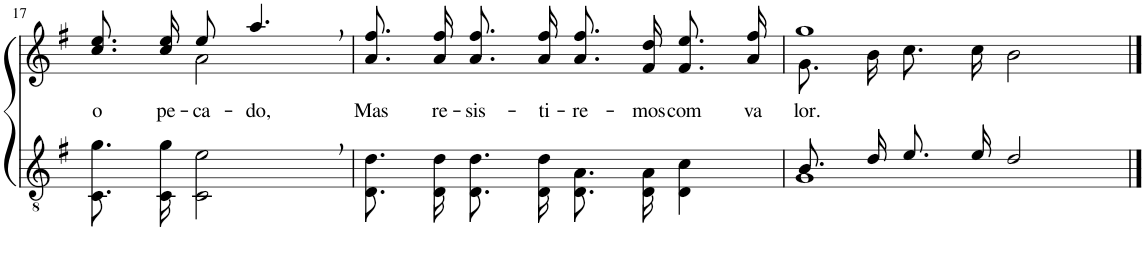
**kern	**kern	**text
*part2	*part1	*part1
*staff2	*staff1	*staff1
*I"Parte III e IV	*I"Parte I e II	*
!!LO:PB:g=z
*clefGv2	*clefG2	*
*Trd3c5	*Trd3c5	*
*k[f#]	*k[f#]	*
*M4/4	*M4/4	*
=17	=17	=17
!	!	!LO:LY:b
*	*^	*
8.C/ 8.g/L	8.cc\ 8.ee\L	4ryy	o
!	!	!	!LO:LY:b
16C/ 16g/Jk	16cc\ 16ee\Jk	.	pe-
!	!	!	!LO:LY:b
2C\, 2e\,	8ee/	2a\	-ca-
!	!	!	!LO:LY:b
.	4.aa,/	.	-do,
*	*v	*v	*
=18	=18	=18
!	!	!LO:LY:b
8.D/ 8.d/L	8.a\ 8.ff#\L	Mas
!	!	!LO:LY:b
16D/ 16d/Jk	16a\ 16ff#\Jk	re-
!	!	!LO:LY:b
8.D/ 8.d/L	8.a\ 8.ff#\L	-sis-
!	!	!LO:LY:b
16D/ 16d/Jk	16a\ 16ff#\Jk	-ti-
!	!	!LO:LY:b
8.D/ 8.A/L	8.a\ 8.ff#\L	-re-
!	!	!LO:LY:b
16D/ 16A/Jk	16f#\ 16dd\Jk	-mos
!	!	!LO:LY:b
4D\ 4c\	8.f#\ 8.ee\L	com
!	!	!LO:LY:b
.	16a\ 16ff#\Jk	va-
=19	=19	=19
*^	*^	*
!	!	!	!	!LO:LY:b
8.B/L	1G	1gg	8.g\L	-lor.
16d/Jk	.	.	16b\Jk	.
8.e/L	.	.	8.cc\L	.
16e/Jk	.	.	16cc\Jk	.
2d/	.	.	2b\	.
*v	*v	*	*	*
*	*v	*v	*
==	==	==
*-	*-	*-
